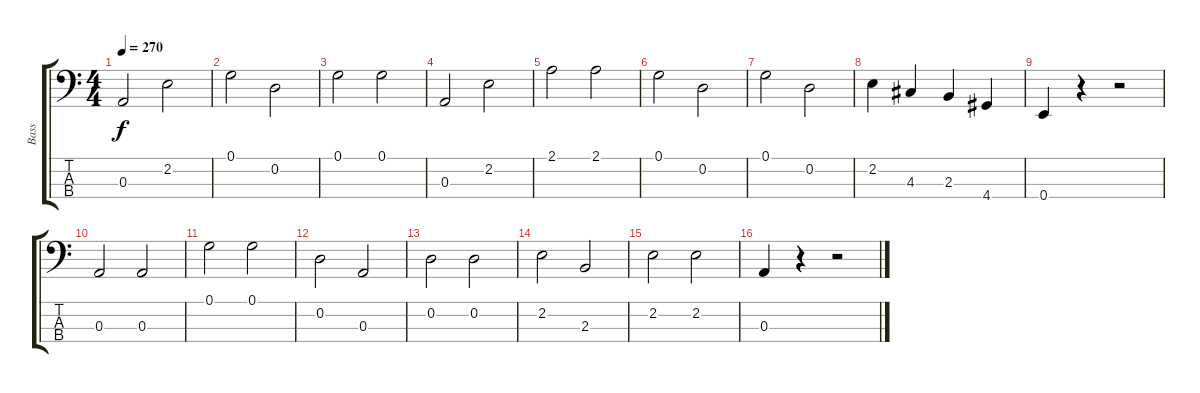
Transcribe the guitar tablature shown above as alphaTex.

\track ("Bass" "Bass") {instrument electricbassfinger}
\staff {score tabs}
\tuning (G2 D2 A1 E1) {hide}
\ts (4 4)
\tempo 270
\clef f4
\ks c
0.3.2{dy f} 2.2.2 |
0.1.2 0.2.2 |
0.1.2 0.1.2 |
0.3.2 2.2.2 |
2.1.2 2.1.2 |
0.1.2 0.2.2 |
0.1.2 0.2.2 |
2.2.4 4.3.4 2.3.4 4.4.4 |
0.4.4 r.4 r.2 |
0.3.2 0.3.2 |
0.1.2 0.1.2 |
0.2.2 0.3.2 |
0.2.2 0.2.2 |
2.2.2 2.3.2 |
2.2.2 2.2.2 |
0.3.4 r.4 r.2
